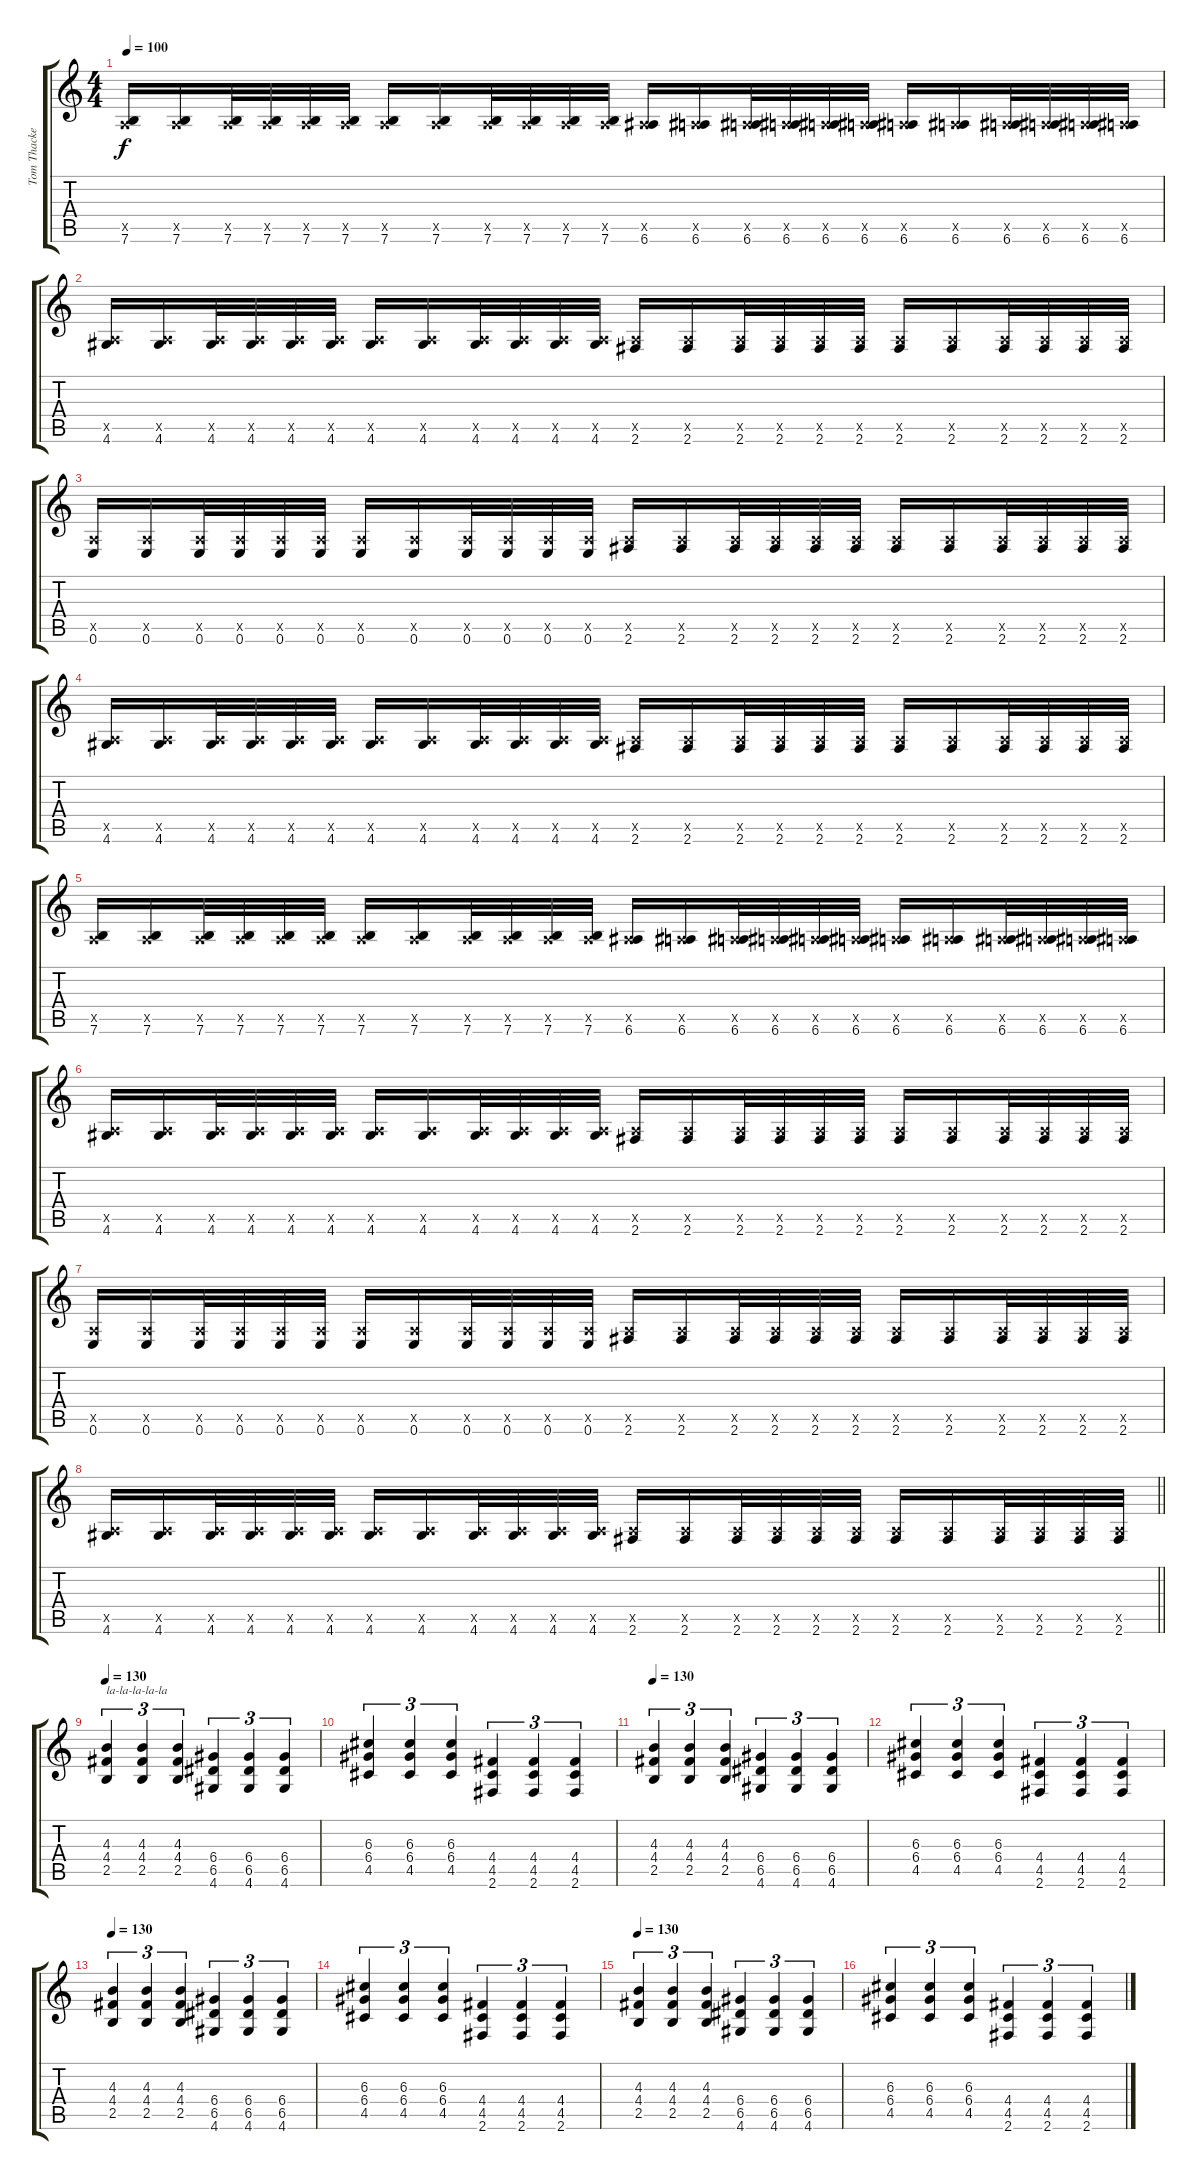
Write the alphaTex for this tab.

\track ("Tom Thacker" "Tom Thacke") {instrument distortionguitar}
\staff {score tabs}
\tuning (E4 B3 G3 D3 A2 E2) {hide}
\ts (4 4)
\tempo 100
\clef g2
\ks c
(0.5{x} 7.6).16{dy f} (0.5{x} 7.6).16 (0.5{x} 7.6).32 (0.5{x} 7.6).32 (0.5{x} 7.6).32 (0.5{x} 7.6).32 (0.5{x} 7.6).16 (0.5{x} 7.6).16 (0.5{x} 7.6).32 (0.5{x} 7.6).32 (0.5{x} 7.6).32 (0.5{x} 7.6).32 (0.5{x} 6.6).16 (0.5{x} 6.6).16 (0.5{x} 6.6).32 (0.5{x} 6.6).32 (0.5{x} 6.6).32 (0.5{x} 6.6).32 (0.5{x} 6.6).16 (0.5{x} 6.6).16 (0.5{x} 6.6).32 (0.5{x} 6.6).32 (0.5{x} 6.6).32 (0.5{x} 6.6).32 |
(0.5{x} 4.6).16 (0.5{x} 4.6).16 (0.5{x} 4.6).32 (0.5{x} 4.6).32 (0.5{x} 4.6).32 (0.5{x} 4.6).32 (0.5{x} 4.6).16 (0.5{x} 4.6).16 (0.5{x} 4.6).32 (0.5{x} 4.6).32 (0.5{x} 4.6).32 (0.5{x} 4.6).32 (0.5{x} 2.6).16 (0.5{x} 2.6).16 (0.5{x} 2.6).32 (0.5{x} 2.6).32 (0.5{x} 2.6).32 (0.5{x} 2.6).32 (0.5{x} 2.6).16 (0.5{x} 2.6).16 (0.5{x} 2.6).32 (0.5{x} 2.6).32 (0.5{x} 2.6).32 (0.5{x} 2.6).32 |
(0.5{x} 0.6).16 (0.5{x} 0.6).16 (0.5{x} 0.6).32 (0.5{x} 0.6).32 (0.5{x} 0.6).32 (0.5{x} 0.6).32 (0.5{x} 0.6).16 (0.5{x} 0.6).16 (0.5{x} 0.6).32 (0.5{x} 0.6).32 (0.5{x} 0.6).32 (0.5{x} 0.6).32 (0.5{x} 2.6).16 (0.5{x} 2.6).16 (0.5{x} 2.6).32 (0.5{x} 2.6).32 (0.5{x} 2.6).32 (0.5{x} 2.6).32 (0.5{x} 2.6).16 (0.5{x} 2.6).16 (0.5{x} 2.6).32 (0.5{x} 2.6).32 (0.5{x} 2.6).32 (0.5{x} 2.6).32 |
(0.5{x} 4.6).16 (0.5{x} 4.6).16 (0.5{x} 4.6).32 (0.5{x} 4.6).32 (0.5{x} 4.6).32 (0.5{x} 4.6).32 (0.5{x} 4.6).16 (0.5{x} 4.6).16 (0.5{x} 4.6).32 (0.5{x} 4.6).32 (0.5{x} 4.6).32 (0.5{x} 4.6).32 (0.5{x} 2.6).16 (0.5{x} 2.6).16 (0.5{x} 2.6).32 (0.5{x} 2.6).32 (0.5{x} 2.6).32 (0.5{x} 2.6).32 (0.5{x} 2.6).16 (0.5{x} 2.6).16 (0.5{x} 2.6).32 (0.5{x} 2.6).32 (0.5{x} 2.6).32 (0.5{x} 2.6).32 |
(0.5{x} 7.6).16 (0.5{x} 7.6).16 (0.5{x} 7.6).32 (0.5{x} 7.6).32 (0.5{x} 7.6).32 (0.5{x} 7.6).32 (0.5{x} 7.6).16 (0.5{x} 7.6).16 (0.5{x} 7.6).32 (0.5{x} 7.6).32 (0.5{x} 7.6).32 (0.5{x} 7.6).32 (0.5{x} 6.6).16 (0.5{x} 6.6).16 (0.5{x} 6.6).32 (0.5{x} 6.6).32 (0.5{x} 6.6).32 (0.5{x} 6.6).32 (0.5{x} 6.6).16 (0.5{x} 6.6).16 (0.5{x} 6.6).32 (0.5{x} 6.6).32 (0.5{x} 6.6).32 (0.5{x} 6.6).32 |
(0.5{x} 4.6).16 (0.5{x} 4.6).16 (0.5{x} 4.6).32 (0.5{x} 4.6).32 (0.5{x} 4.6).32 (0.5{x} 4.6).32 (0.5{x} 4.6).16 (0.5{x} 4.6).16 (0.5{x} 4.6).32 (0.5{x} 4.6).32 (0.5{x} 4.6).32 (0.5{x} 4.6).32 (0.5{x} 2.6).16 (0.5{x} 2.6).16 (0.5{x} 2.6).32 (0.5{x} 2.6).32 (0.5{x} 2.6).32 (0.5{x} 2.6).32 (0.5{x} 2.6).16 (0.5{x} 2.6).16 (0.5{x} 2.6).32 (0.5{x} 2.6).32 (0.5{x} 2.6).32 (0.5{x} 2.6).32 |
(0.5{x} 0.6).16 (0.5{x} 0.6).16 (0.5{x} 0.6).32 (0.5{x} 0.6).32 (0.5{x} 0.6).32 (0.5{x} 0.6).32 (0.5{x} 0.6).16 (0.5{x} 0.6).16 (0.5{x} 0.6).32 (0.5{x} 0.6).32 (0.5{x} 0.6).32 (0.5{x} 0.6).32 (0.5{x} 2.6).16 (0.5{x} 2.6).16 (0.5{x} 2.6).32 (0.5{x} 2.6).32 (0.5{x} 2.6).32 (0.5{x} 2.6).32 (0.5{x} 2.6).16 (0.5{x} 2.6).16 (0.5{x} 2.6).32 (0.5{x} 2.6).32 (0.5{x} 2.6).32 (0.5{x} 2.6).32 |
\barLineRight lightlight
(0.5{x} 4.6).16 (0.5{x} 4.6).16 (0.5{x} 4.6).32 (0.5{x} 4.6).32 (0.5{x} 4.6).32 (0.5{x} 4.6).32 (0.5{x} 4.6).16 (0.5{x} 4.6).16 (0.5{x} 4.6).32 (0.5{x} 4.6).32 (0.5{x} 4.6).32 (0.5{x} 4.6).32 (0.5{x} 2.6).16 (0.5{x} 2.6).16 (0.5{x} 2.6).32 (0.5{x} 2.6).32 (0.5{x} 2.6).32 (0.5{x} 2.6).32 (0.5{x} 2.6).16 (0.5{x} 2.6).16 (0.5{x} 2.6).32 (0.5{x} 2.6).32 (0.5{x} 2.6).32 (0.5{x} 2.6).32 |
\tempo 130
(4.3 4.4 2.5).4{tu (3 2) txt "la-la-la-la-la"} (4.3 4.4 2.5).4{tu (3 2)} (4.3 4.4 2.5).4{tu (3 2)} (6.4 6.5 4.6).4{tu (3 2)} (6.4 6.5 4.6).4{tu (3 2)} (6.4 6.5 4.6).4{tu (3 2)} |
(6.3 6.4 4.5).4{tu (3 2)} (6.3 6.4 4.5).4{tu (3 2)} (6.3 6.4 4.5).4{tu (3 2)} (4.4 4.5 2.6).4{tu (3 2)} (4.4 4.5 2.6).4{tu (3 2)} (4.4 4.5 2.6).4{tu (3 2)} |
\tempo 130
(4.3 4.4 2.5).4{tu (3 2)} (4.3 4.4 2.5).4{tu (3 2)} (4.3 4.4 2.5).4{tu (3 2)} (6.4 6.5 4.6).4{tu (3 2)} (6.4 6.5 4.6).4{tu (3 2)} (6.4 6.5 4.6).4{tu (3 2)} |
(6.3 6.4 4.5).4{tu (3 2)} (6.3 6.4 4.5).4{tu (3 2)} (6.3 6.4 4.5).4{tu (3 2)} (4.4 4.5 2.6).4{tu (3 2)} (4.4 4.5 2.6).4{tu (3 2)} (4.4 4.5 2.6).4{tu (3 2)} |
\tempo 130
(4.3 4.4 2.5).4{tu (3 2)} (4.3 4.4 2.5).4{tu (3 2)} (4.3 4.4 2.5).4{tu (3 2)} (6.4 6.5 4.6).4{tu (3 2)} (6.4 6.5 4.6).4{tu (3 2)} (6.4 6.5 4.6).4{tu (3 2)} |
(6.3 6.4 4.5).4{tu (3 2)} (6.3 6.4 4.5).4{tu (3 2)} (6.3 6.4 4.5).4{tu (3 2)} (4.4 4.5 2.6).4{tu (3 2)} (4.4 4.5 2.6).4{tu (3 2)} (4.4 4.5 2.6).4{tu (3 2)} |
\tempo 130
(4.3 4.4 2.5).4{tu (3 2)} (4.3 4.4 2.5).4{tu (3 2)} (4.3 4.4 2.5).4{tu (3 2)} (6.4 6.5 4.6).4{tu (3 2)} (6.4 6.5 4.6).4{tu (3 2)} (6.4 6.5 4.6).4{tu (3 2)} |
(6.3 6.4 4.5).4{tu (3 2)} (6.3 6.4 4.5).4{tu (3 2)} (6.3 6.4 4.5).4{tu (3 2)} (4.4 4.5 2.6).4{tu (3 2)} (4.4 4.5 2.6).4{tu (3 2)} (4.4 4.5 2.6).4{tu (3 2)}
